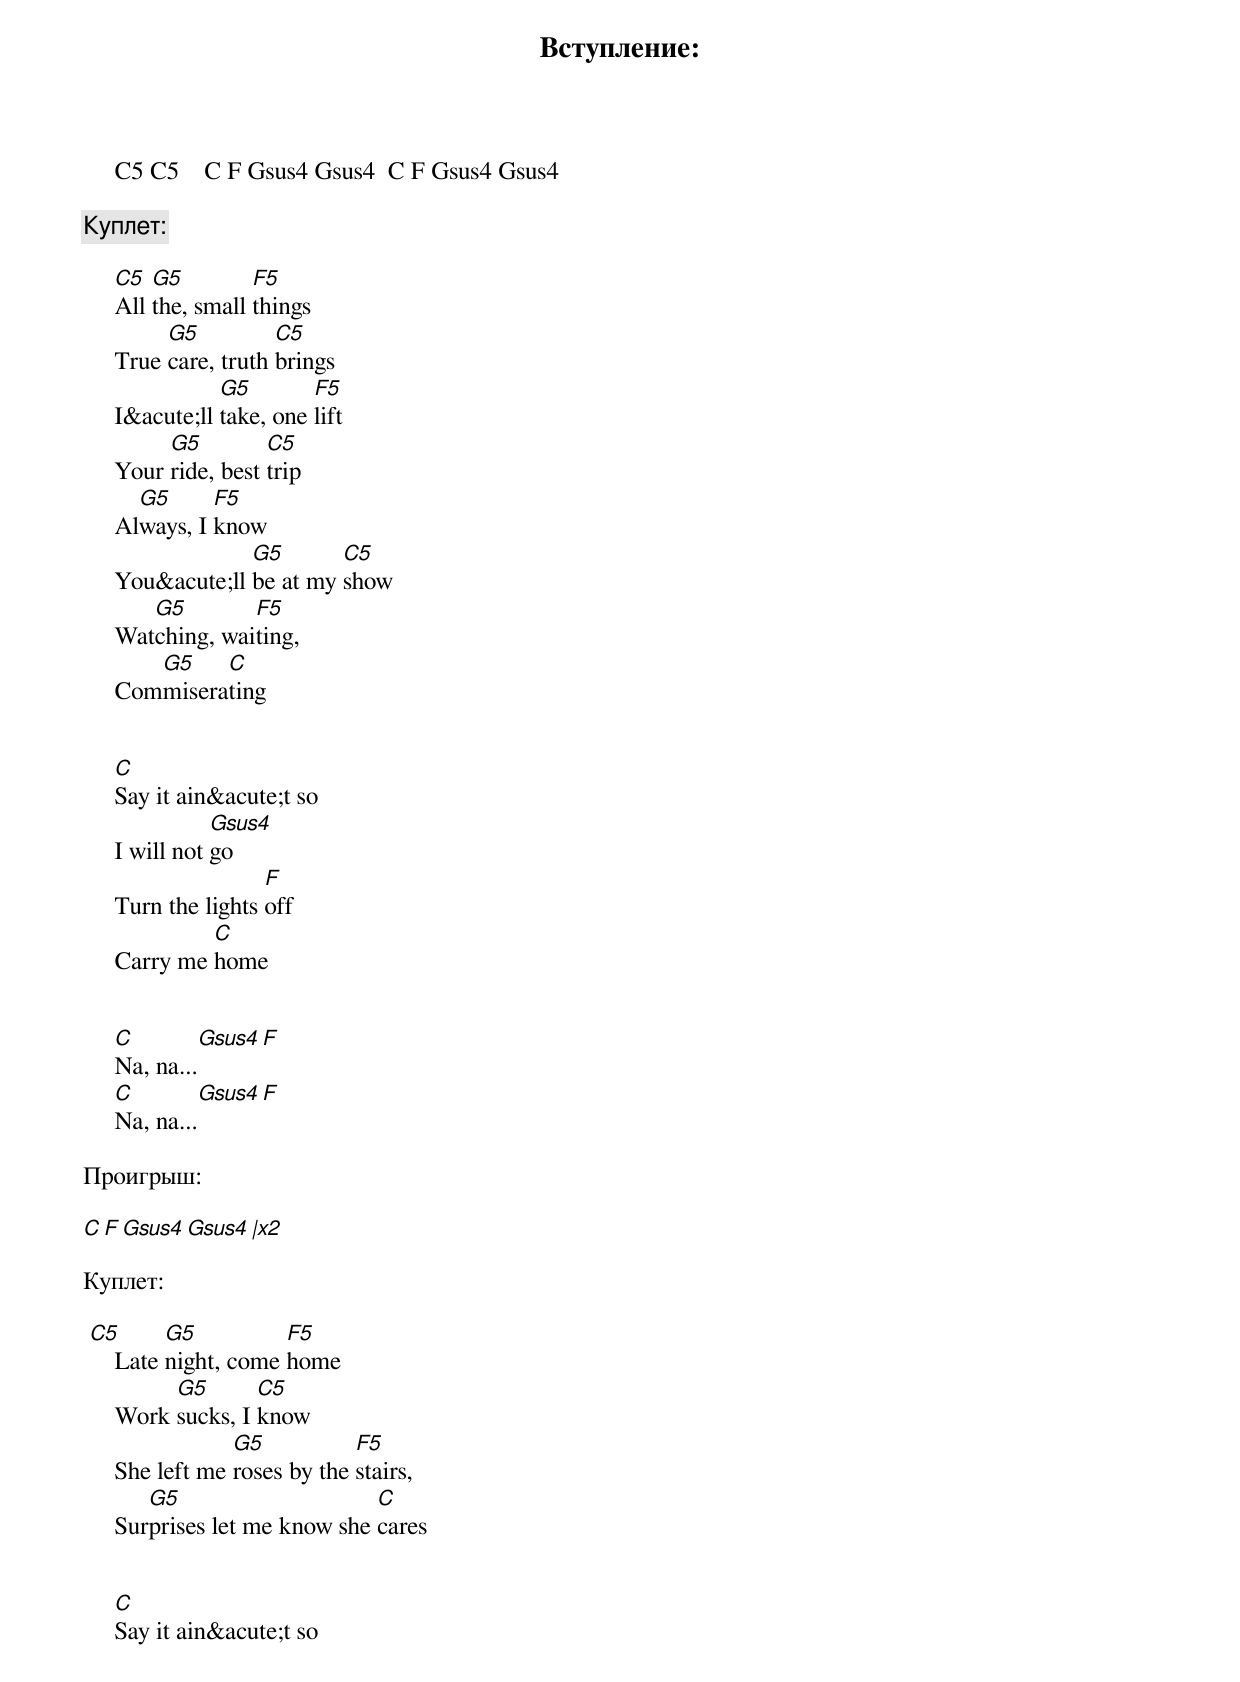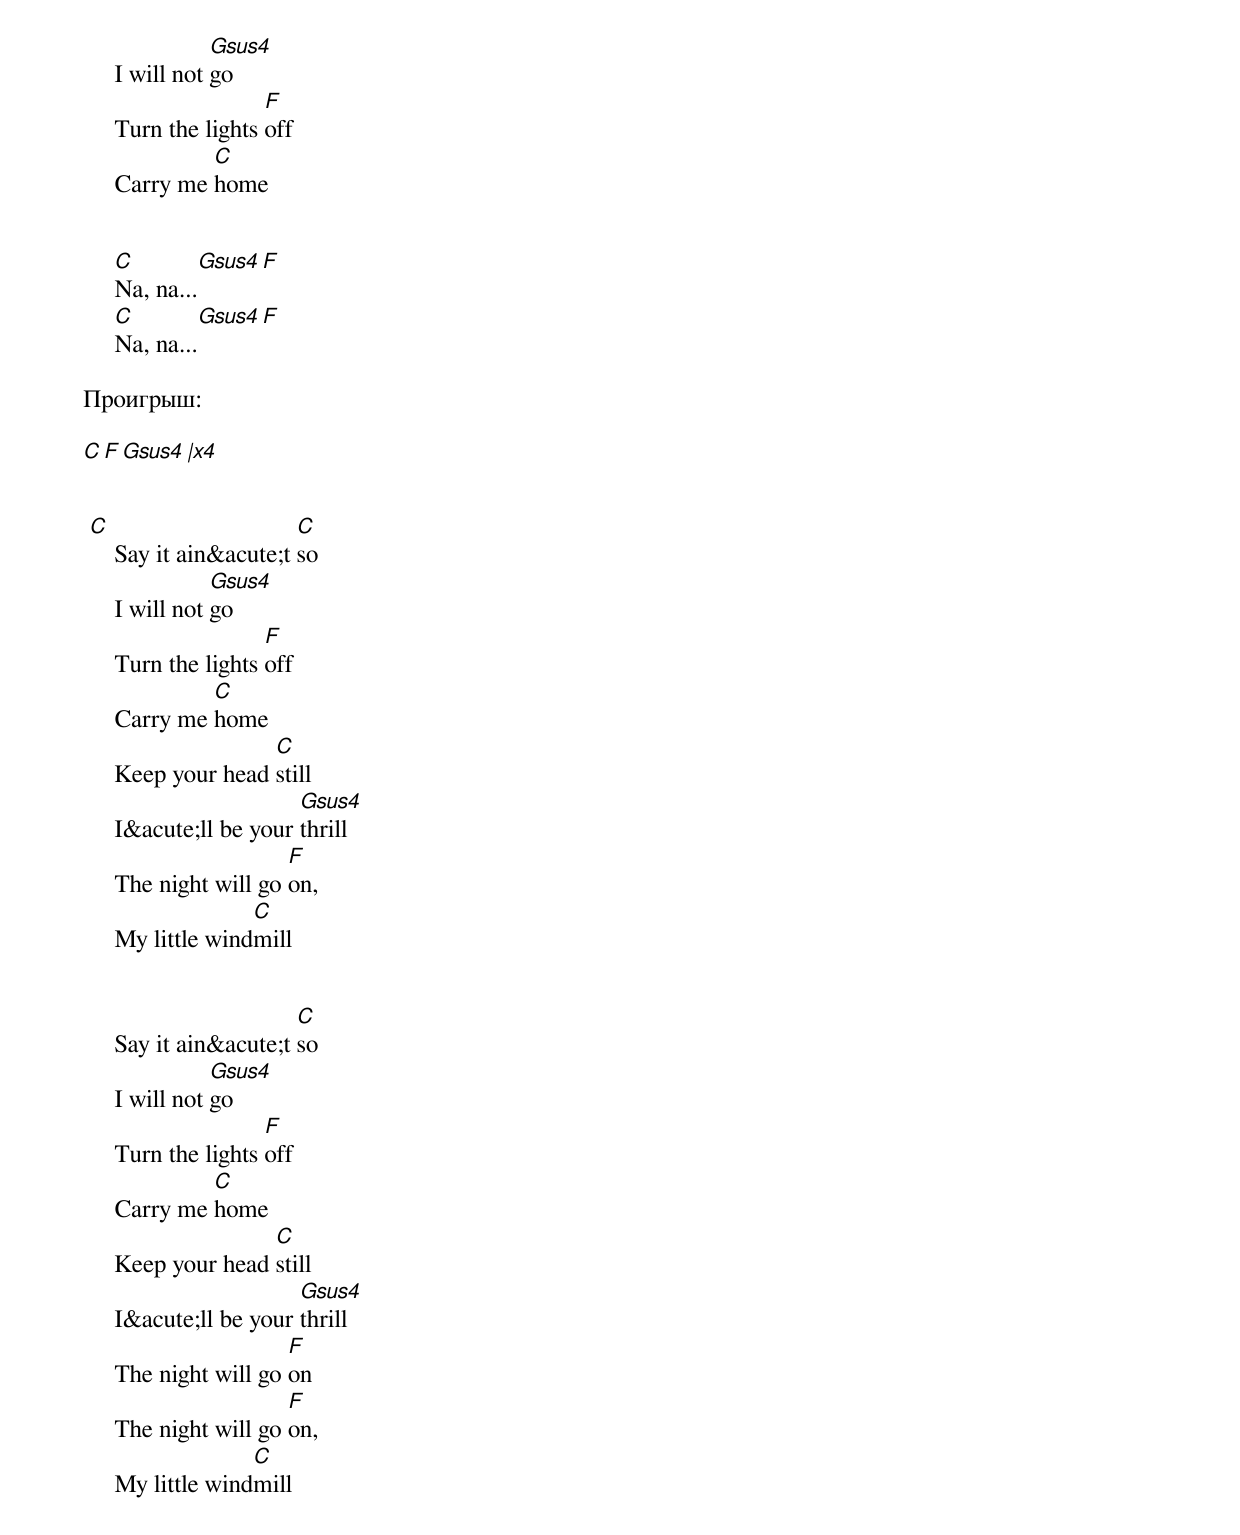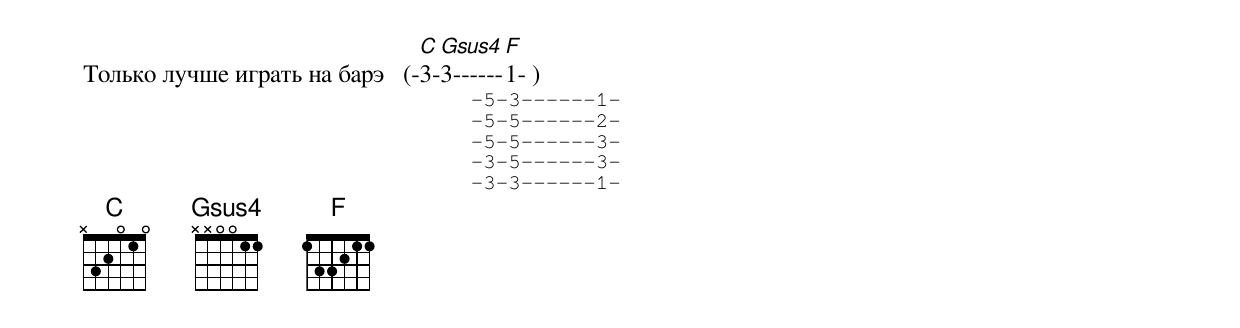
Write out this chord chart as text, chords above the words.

Вступление:

     C5 C5    C F Gsus4 Gsus4  C F Gsus4 Gsus4

Куплет:

     C5  G5         F5
     All the, small things
          G5          C5
     True care, truth brings
                G5        F5
     I&acute;ll take, one lift
          G5         C5
     Your ride, best trip
       G5      F5
     Always, I know
                  G5       C5
     You&acute;ll be at my show
        G5        F5
     Watching, waiting,
        G5    C
     Commiserating


     C
     Say it ain&acute;t so
                Gsus4
     I will not go
                     F
     Turn the lights off
              C
     Carry me home


     C         Gsus4 F
     Na, na...
     C         Gsus4 F
     Na, na...

Проигрыш:

     C F Gsus4 Gsus4     |x2

Куплет:

 C5       G5          F5
     Late night, come home
          G5       C5
     Work sucks, I know
                 G5           F5
     She left me roses by the stairs,
        G5                     C
     Surprises let me know she cares


     C
     Say it ain&acute;t so
                Gsus4
     I will not go
                     F
     Turn the lights off
              C
     Carry me home


     C         Gsus4 F
     Na, na...
     C         Gsus4 F
     Na, na...

Проигрыш:

     C   F Gsus4     |x4


 C                      C
     Say it ain&acute;t so
                Gsus4
     I will not go
                     F
     Turn the lights off
              C
     Carry me home
                    C
     Keep your head still
                        Gsus4
     I&acute;ll be your thrill
                       F
     The night will go on,
                   C
     My little windmill


                        C
     Say it ain&acute;t so
                Gsus4
     I will not go
                     F
     Turn the lights off
              C
     Carry me home
                    C
     Keep your head still
                        Gsus4
     I&acute;ll be your thrill
                       F
     The night will go on
                       F
     The night will go on,
                   C
     My little windmill
                                C Gsus4  F
Только лучше играть на барэ   (-3-3------1- )
                               -5-3------1-
                               -5-5------2-
                               -5-5------3-
                               -3-5------3-
                               -3-3------1-
